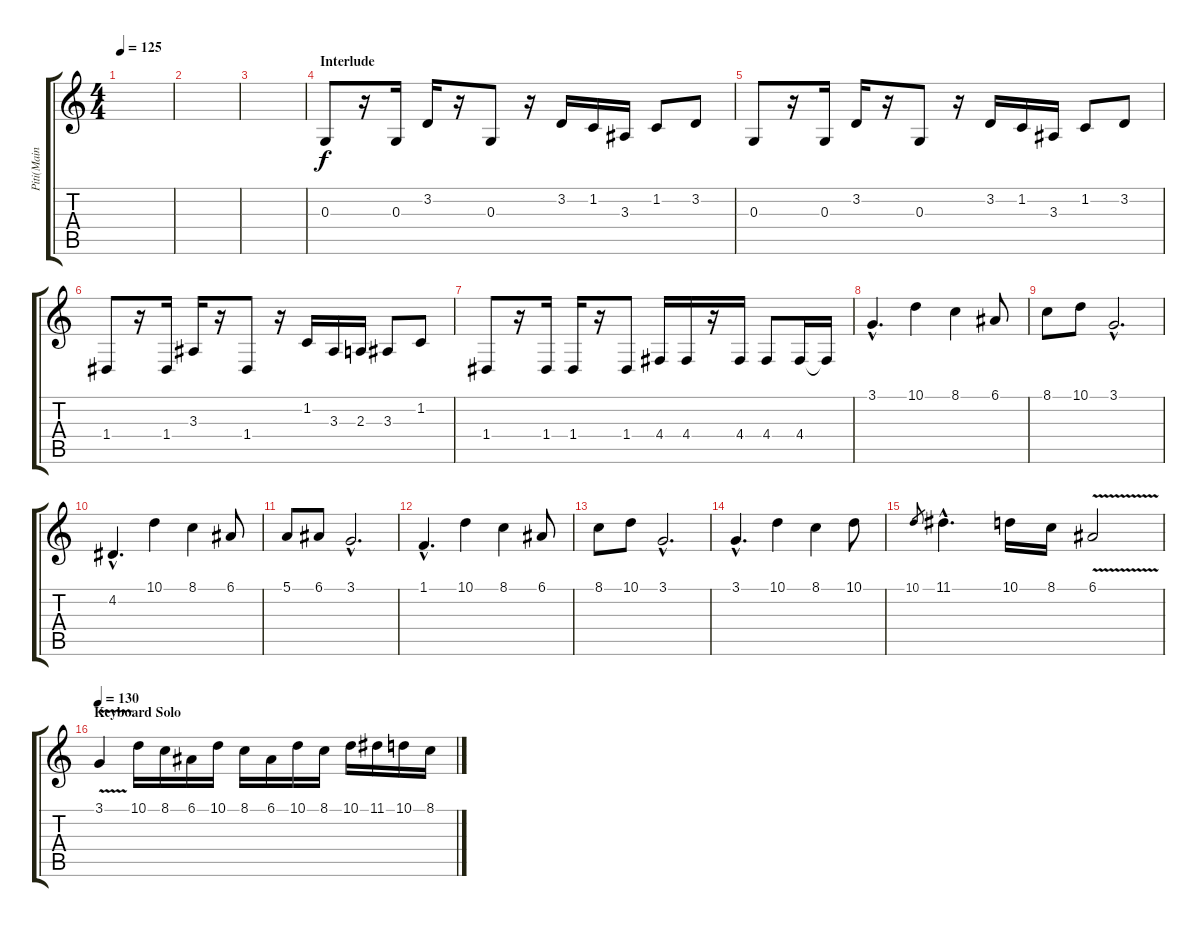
\track ("Piti(Main Keyboard)" "Piti(Main ") {instrument harpsichord}
\staff {score tabs}
\tuning (E4 B3 G3 D3 A2 E2) {hide}
\ts (4 4)
\tempo 125
\clef g2
\ks c
|
|
|
\section ("" "Interlude")
0.3.8{volume 16} r.16 0.3.16 3.2.16 r.16 0.3.8 r.16 3.2.16 1.2.16 3.3.16 1.2.8 3.2.8 |
0.3.8 r.16 0.3.16 3.2.16 r.16 0.3.8 r.16 3.2.16 1.2.16 3.3.16 1.2.8 3.2.8 |
1.4.8 r.16 1.4.16 3.3.16 r.16 1.4.8 r.16 1.2.16 3.3.16 2.3.16 3.3.8 1.2.8 |
1.4.8 r.16 1.4.16 1.4.16 r.16 1.4.8 4.4.16 4.4.16 r.16 4.4.16 4.4.8 4.4.16 4.4{t}.16 |
3.1{hac}.4{d} 10.1.4 8.1.4 6.1.8 |
8.1.8 10.1.8 3.1{hac}.2{d} |
4.2{hac}.4{d} 10.1.4 8.1.4 6.1.8 |
5.1.8 6.1.8 3.1{hac}.2{d} |
1.1{hac}.4{d} 10.1.4 8.1.4 6.1.8 |
8.1.8 10.1.8 3.1{hac}.2{d} |
3.1{hac}.4{d} 10.1.4 8.1.4 10.1.8 |
10.1.8{gr} 11.1{hac}.4{d} 10.1.16 8.1.16 6.1{v}.2 |
\section ("" "Keyboard Solo")
\tempo 130
3.1{v}.4{volume 16} 10.1.16 8.1.16 6.1.16 10.1.16 8.1.16 6.1.16 10.1.16 8.1.16 10.1.16 11.1.16 10.1.16 8.1.16
